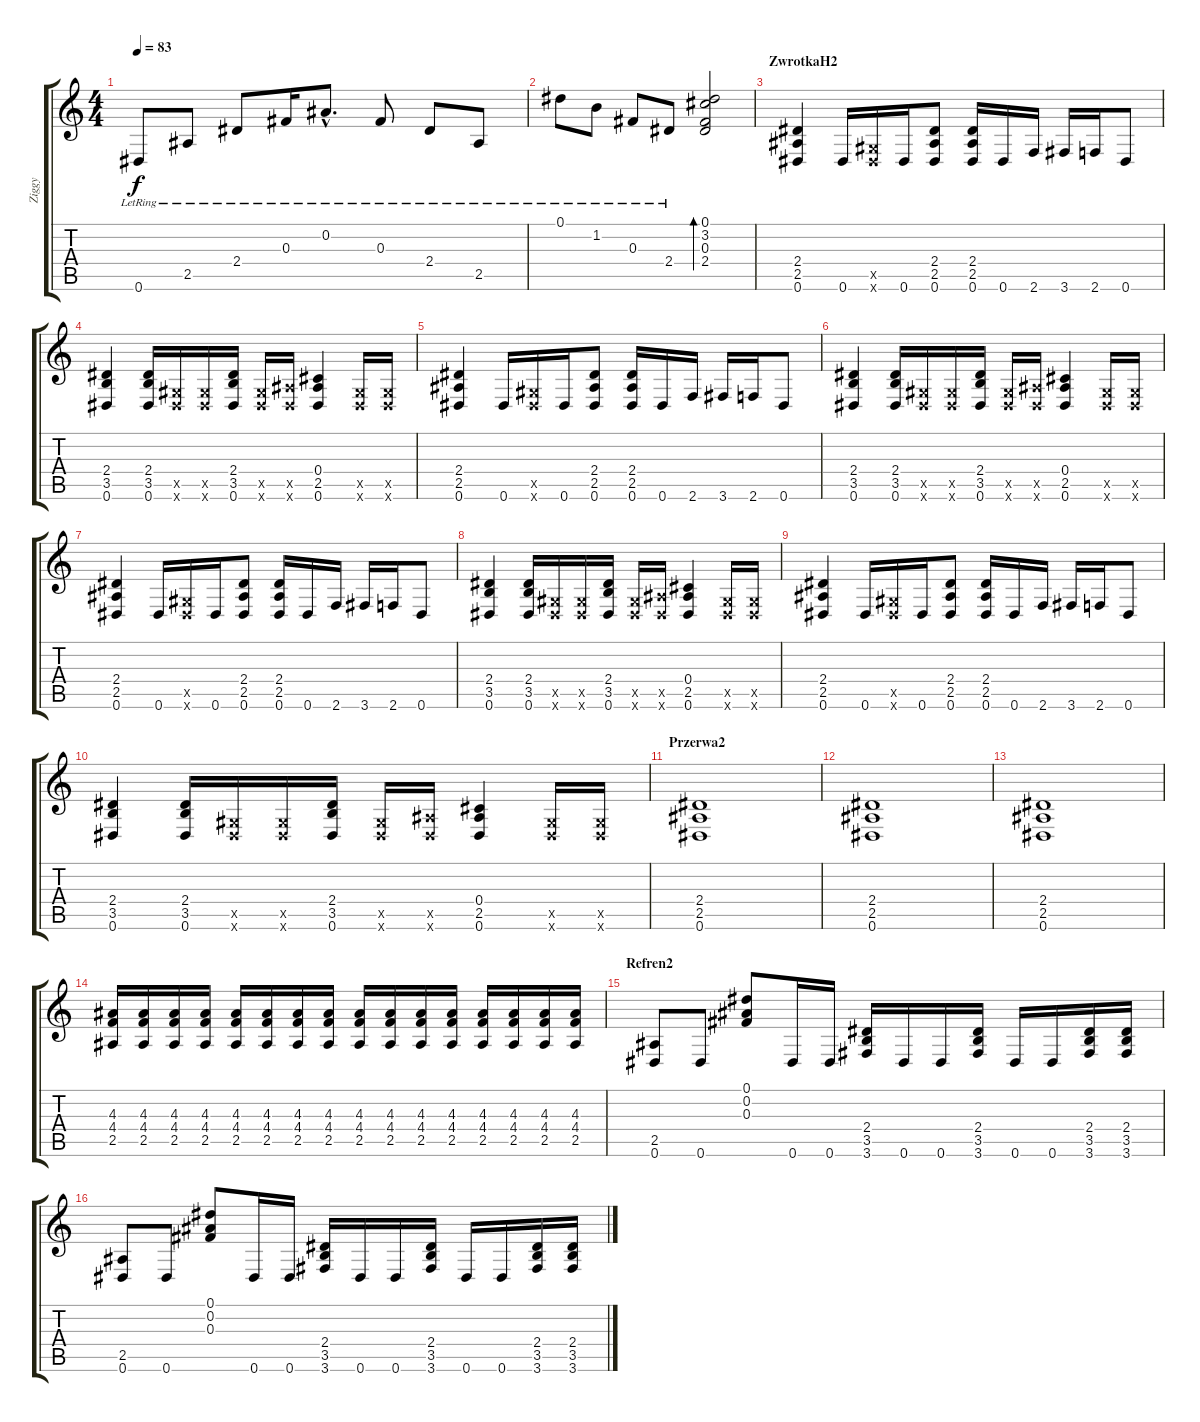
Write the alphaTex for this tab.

\track ("Ziggy" "Ziggy") {instrument overdrivenguitar}
\staff {score tabs}
\tuning (Eb4 Bb3 Gb3 Db3 Ab2 Eb2) {hide}
\ts (4 4)
\tempo 83
\clef g2
\ks c
0.6{lr}.8{dy f} 2.5{lr}.8 2.4{lr}.8 0.3{lr}.16 0.2{hac lr}.8{d} 0.3{lr}.8 2.4{lr}.8 2.5{lr}.8 |
0.1{lr}.8 1.2{lr}.8 0.3{lr}.8 2.4{lr}.8 (0.1 3.2 0.3 2.4).2{bd 120} |
\section ("" "ZwrotkaH2")
(2.4 2.5 0.6).4{instrument overdrivenguitar} 0.6.16 (0.5{x} 0.6{x}).16 0.6.16 (2.4 2.5 0.6).8 (2.4 2.5 0.6).16 0.6.16 2.6.16 3.6.16 2.6.16 0.6.8 |
(2.4 3.5 0.6).4 (2.4 3.5 0.6).16 (0.5{x} 0.6{x}).16 (0.5{x} 0.6{x}).16 (2.4 3.5 0.6).16 (0.5{x} 0.6{x}).16 (2.5{x} 0.6{x}).16 (0.4 2.5 0.6).4 (0.5{x} 0.6{x}).16 (0.5{x} 0.6{x}).16 |
(2.4 2.5 0.6).4 0.6.16 (0.5{x} 0.6{x}).16 0.6.16 (2.4 2.5 0.6).8 (2.4 2.5 0.6).16 0.6.16 2.6.16 3.6.16 2.6.16 0.6.8 |
(2.4 3.5 0.6).4 (2.4 3.5 0.6).16 (0.5{x} 0.6{x}).16 (0.5{x} 0.6{x}).16 (2.4 3.5 0.6).16 (0.5{x} 0.6{x}).16 (2.5{x} 0.6{x}).16 (0.4 2.5 0.6).4 (0.5{x} 0.6{x}).16 (0.5{x} 0.6{x}).16 |
(2.4 2.5 0.6).4 0.6.16 (0.5{x} 0.6{x}).16 0.6.16 (2.4 2.5 0.6).8 (2.4 2.5 0.6).16 0.6.16 2.6.16 3.6.16 2.6.16 0.6.8 |
(2.4 3.5 0.6).4 (2.4 3.5 0.6).16 (0.5{x} 0.6{x}).16 (0.5{x} 0.6{x}).16 (2.4 3.5 0.6).16 (0.5{x} 0.6{x}).16 (2.5{x} 0.6{x}).16 (0.4 2.5 0.6).4 (0.5{x} 0.6{x}).16 (0.5{x} 0.6{x}).16 |
(2.4 2.5 0.6).4 0.6.16 (0.5{x} 0.6{x}).16 0.6.16 (2.4 2.5 0.6).8 (2.4 2.5 0.6).16 0.6.16 2.6.16 3.6.16 2.6.16 0.6.8 |
(2.4 3.5 0.6).4 (2.4 3.5 0.6).16 (0.5{x} 0.6{x}).16 (0.5{x} 0.6{x}).16 (2.4 3.5 0.6).16 (0.5{x} 0.6{x}).16 (2.5{x} 0.6{x}).16 (0.4 2.5 0.6).4 (0.5{x} 0.6{x}).16 (0.5{x} 0.6{x}).16 |
\section ("" "Przerwa2")
(2.4 2.5 0.6).1 |
(2.4 2.5 0.6).1 |
(2.4 2.5 0.6).1 |
(4.3 4.4 2.5).16 (4.3 4.4 2.5).16 (4.3 4.4 2.5).16 (4.3 4.4 2.5).16 (4.3 4.4 2.5).16 (4.3 4.4 2.5).16 (4.3 4.4 2.5).16 (4.3 4.4 2.5).16 (4.3 4.4 2.5).16 (4.3 4.4 2.5).16 (4.3 4.4 2.5).16 (4.3 4.4 2.5).16 (4.3 4.4 2.5).16 (4.3 4.4 2.5).16 (4.3 4.4 2.5).16 (4.3 4.4 2.5).16 |
\section ("" "Refren2")
(2.5 0.6).8 0.6.8 (0.1 0.2 0.3).8 0.6.16 0.6.16 (2.4 3.5 3.6).16 0.6.16 0.6.16 (2.4 3.5 3.6).16 0.6.16 0.6.16 (2.4 3.5 3.6).16 (2.4 3.5 3.6).16 |
(2.5 0.6).8 0.6.8 (0.1 0.2 0.3).8 0.6.16 0.6.16 (2.4 3.5 3.6).16 0.6.16 0.6.16 (2.4 3.5 3.6).16 0.6.16 0.6.16 (2.4 3.5 3.6).16 (2.4 3.5 3.6).16
